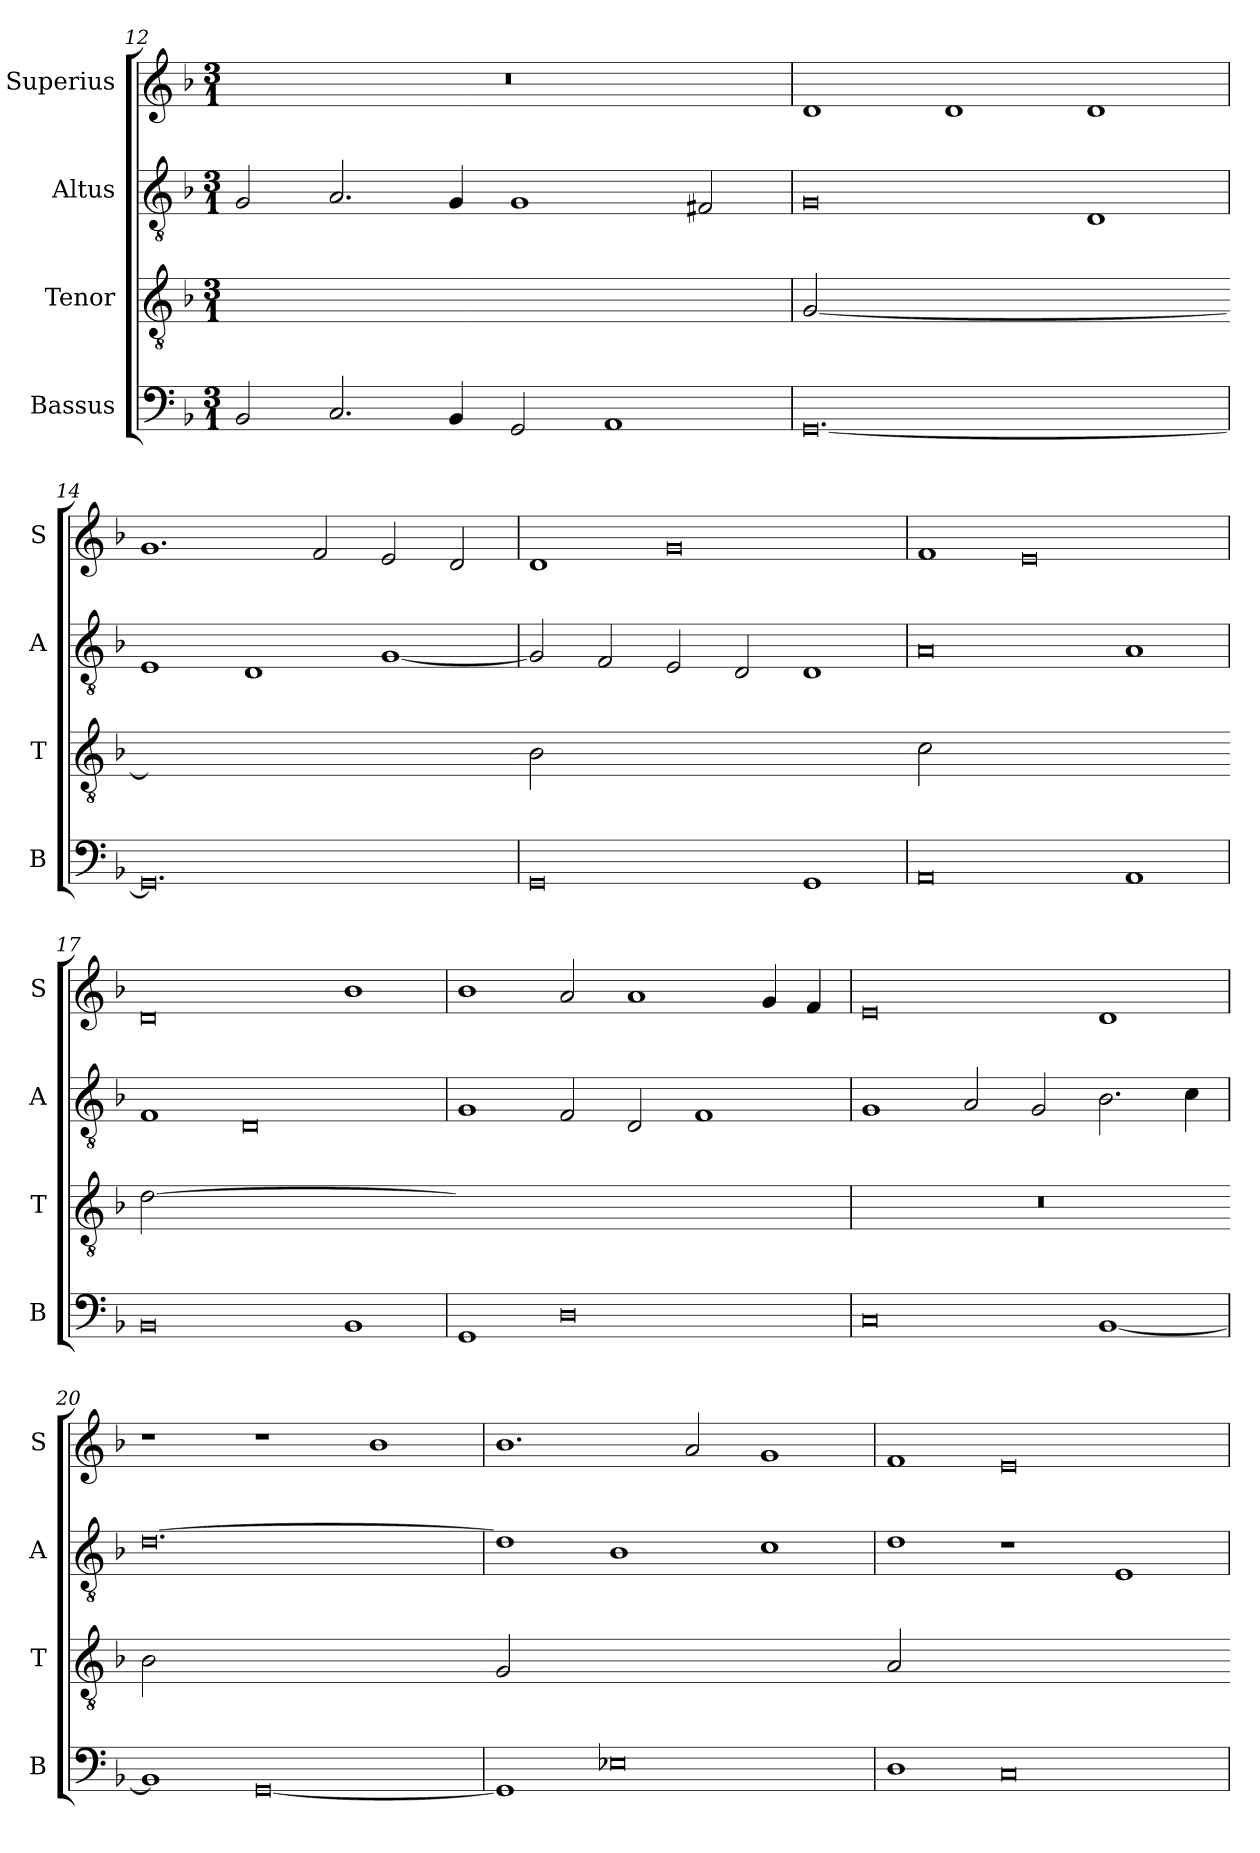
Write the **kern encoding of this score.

**kern	**kern	**kern	**kern
*part4	*part3	*part2	*part1
*staff4	*staff3	*staff2	*staff1
*I"Bassus	*I"Tenor	*I"Altus	*I"Superius
*I'B	*I'T	*I'A	*I'S
*clefF4	*clefGv2	*clefGv2	*clefG2
*k[b-]	*k[b-]	*k[b-]	*k[b-]
*M3/1	*M3/1	*M3/1	*M3/1
=12	=12	=12	=12
!	!LO:N:vis=2	!	!
2BB-/	0.ryy	2G/	0.r
2.C/	.	2.A/	.
4BB-/	.	4G/	.
2GG/	.	1G	.
1AA	.	.	.
.	.	2F#X/	.
=13	=13	=13	=13
!	!LO:N:vis=2	!	!
[0.GG	[0.G	0G	1d
.	.	.	1d
.	.	1D	1d
=14	=14-	=14	=14
!	!LO:N:vis=2	!	!
0.GG]	0.Gyy]	1E	1.g
.	.	1D	.
.	.	.	2f/
.	.	[1G	2e/
.	.	.	2d/
=15	=15-	=15	=15
!	!LO:N:vis=2	!	!
0GG	0.B-	2G/]	1d
.	.	2F/	.
.	.	2E/	0g
.	.	2D/	.
1GG	.	1D	.
=16	=16-	=16	=16
!	!LO:N:vis=2	!	!
0AA	0.c	0A	1f
.	.	.	0e
1AA	.	1A	.
=17	=17-	=17	=17
!	!LO:N:vis=2	!	!
0BB-	[0.d	1F	0d
.	.	0D	.
1BB-	.	.	1b-
=18	=18-	=18	=18
!	!LO:N:vis=2	!	!
1GG	0.dyy]	1G	1b-
0D	.	2F/	2a/
.	.	2D/	1a
.	.	1F	.
.	.	.	4g/
.	.	.	4f/
=19	=19	=19	=19
!	!LO:N:vis=2	!	!
0C	0.r	1G	0e
.	.	2A/	.
.	.	2G/	.
[1BB-	.	2.B-\	1d
.	.	4c\	.
=20	=20-	=20	=20
!	!LO:N:vis=2	!	!
1BB-]	0.B-	[0.d	1r
[0GG	.	.	1r
.	.	.	1b-
=21	=21-	=21	=21
!	!LO:N:vis=2	!	!
1GG]	0.G	1d]	1.b-
0E-X	.	1B-	.
.	.	.	2a/
.	.	1c	1g
=22	=22-	=22	=22
!	!LO:N:vis=2	!	!
1D	0.A	1d	1f
0C	.	1r	0e
.	.	1E	.
=	=-	=	=
*-	*-	*-	*-
